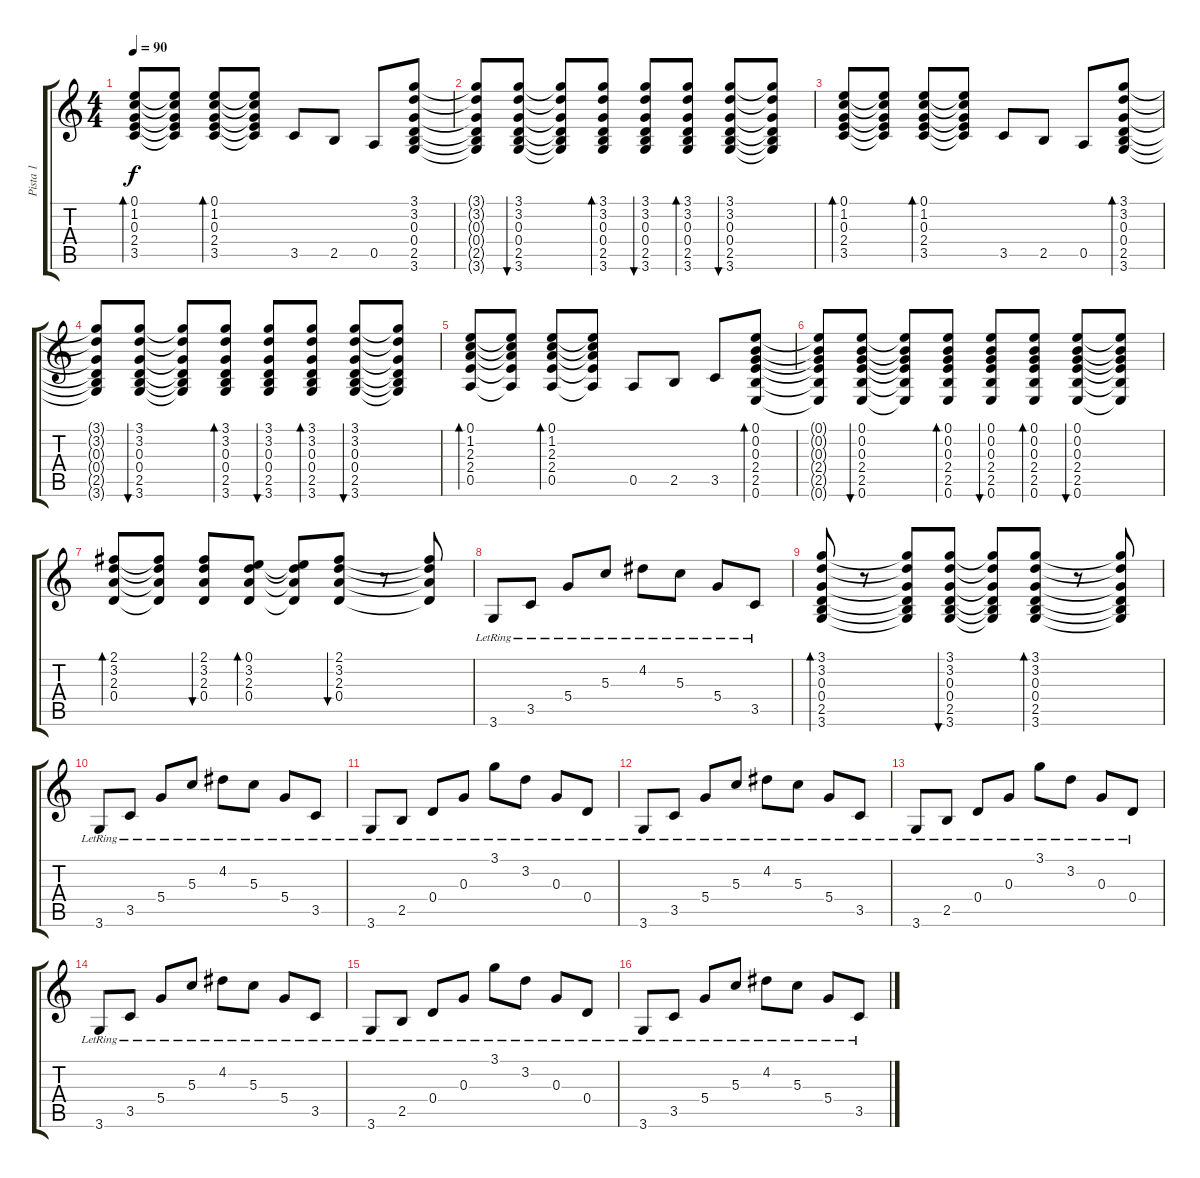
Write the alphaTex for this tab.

\track ("Pista 1" "Pista 1") {instrument acousticguitarsteel}
\staff {score tabs}
\tuning (E4 B3 G3 D3 A2 E2) {hide}
\ts (4 4)
\tempo 90
\clef g2
\ks c
(0.1 1.2 0.3 2.4 3.5).8{bd 60 dy f} (0.1{t} 1.2{t} 0.3{t} 2.4{t} 3.5{t}).8 (0.1 1.2 0.3 2.4 3.5).8{bd 60} (0.1{t} 1.2{t} 0.3{t} 2.4{t} 3.5{t}).8 3.5.8 2.5.8 0.5.8 (3.1 3.2 0.3 0.4 2.5 3.6).8 |
(3.1{t} 3.2{t} 0.3{t} 0.4{t} 2.5{t} 3.6{t}).8 (3.1 3.2 0.3 0.4 2.5 3.6).8{bu 60} (3.1{t} 3.2{t} 0.3{t} 0.4{t} 2.5{t} 3.6{t}).8 (3.1 3.2 0.3 0.4 2.5 3.6).8{bd 60} (3.1 3.2 0.3 0.4 2.5 3.6).8{bu 60} (3.1 3.2 0.3 0.4 2.5 3.6).8{bd 60} (3.1 3.2 0.3 0.4 2.5 3.6).8{bu 60} (3.1{t} 3.2{t} 0.3{t} 0.4{t} 2.5{t} 3.6{t}).8 |
(0.1 1.2 0.3 2.4 3.5).8{bd 60} (0.1{t} 1.2{t} 0.3{t} 2.4{t} 3.5{t}).8 (0.1 1.2 0.3 2.4 3.5).8{bd 60} (0.1{t} 1.2{t} 0.3{t} 2.4{t} 3.5{t}).8 3.5.8 2.5.8 0.5.8 (3.1 3.2 0.3 0.4 2.5 3.6).8{bd 60} |
(3.1{t} 3.2{t} 0.3{t} 0.4{t} 2.5{t} 3.6{t}).8 (3.1 3.2 0.3 0.4 2.5 3.6).8{bu 60} (3.1{t} 3.2{t} 0.3{t} 0.4{t} 2.5{t} 3.6{t}).8 (3.1 3.2 0.3 0.4 2.5 3.6).8{bd 60} (3.1 3.2 0.3 0.4 2.5 3.6).8{bu 60} (3.1 3.2 0.3 0.4 2.5 3.6).8{bd 60} (3.1 3.2 0.3 0.4 2.5 3.6).8{bu 60} (3.1{t} 3.2{t} 0.3{t} 0.4{t} 2.5{t} 3.6{t}).8 |
(0.1 1.2 2.3 2.4 0.5).8{bd 60} (0.1{t} 1.2{t} 2.3{t} 2.4{t} 0.5{t}).8 (0.1 1.2 2.3 2.4 0.5).8{bd 60} (0.1{t} 1.2{t} 2.3{t} 2.4{t} 0.5{t}).8 0.5.8 2.5.8 3.5.8 (0.1 0.2 0.3 2.4 2.5 0.6).8{bd 60} |
(0.1{t} 0.2{t} 0.3{t} 2.4{t} 2.5{t} 0.6{t}).8 (0.1 0.2 0.3 2.4 2.5 0.6).8{bu 60} (0.1{t} 0.2{t} 0.3{t} 2.4{t} 2.5{t} 0.6{t}).8 (0.1 0.2 0.3 2.4 2.5 0.6).8{bd 60} (0.1 0.2 0.3 2.4 2.5 0.6).8{bu 60} (0.1 0.2 0.3 2.4 2.5 0.6).8{bd 60} (0.1 0.2 0.3 2.4 2.5 0.6).8{bu 60} (0.1{t} 0.2{t} 0.3{t} 2.4{t} 2.5{t} 0.6{t}).8 |
(2.1 3.2 2.3 0.4).8{bd 60} (2.1{t} 3.2{t} 2.3{t} 0.4{t}).8 (2.1 3.2 2.3 0.4).8{bu 60} (0.1 3.2 2.3 0.4).8{bd 60} (0.1{t} 3.2{t} 2.3{t} 0.4{t}).8 (2.1 3.2 2.3 0.4).8{bu 60} r.8 (2.1{t} 3.2{t} 2.3{t} 0.4{t}).8 |
3.6{lr}.8 3.5{lr}.8 5.4{lr}.8 5.3{lr}.8 4.2{lr}.8 5.3{lr}.8 5.4{lr}.8 3.5{lr}.8 |
(3.1 3.2 0.3 0.4 2.5 3.6).8{bd 60} r.8 (3.1{t} 3.2{t} 0.3{t} 0.4{t} 2.5{t} 3.6{t}).8 (3.1 3.2 0.3 0.4 2.5 3.6).8{bu 60} (3.1{t} 3.2{t} 0.3{t} 0.4{t} 2.5{t} 3.6{t}).8 (3.1 3.2 0.3 0.4 2.5 3.6).8{bd 60} r.8 (3.1{t} 3.2{t} 0.3{t} 0.4{t} 2.5{t} 3.6{t}).8 |
3.6{lr}.8 3.5{lr}.8 5.4{lr}.8 5.3{lr}.8 4.2{lr}.8 5.3{lr}.8 5.4{lr}.8 3.5{lr}.8 |
3.6{lr}.8 2.5{lr}.8 0.4{lr}.8 0.3{lr}.8 3.1{lr}.8 3.2{lr}.8 0.3{lr}.8 0.4{lr}.8 |
3.6{lr}.8 3.5{lr}.8 5.4{lr}.8 5.3{lr}.8 4.2{lr}.8 5.3{lr}.8 5.4{lr}.8 3.5{lr}.8 |
3.6{lr}.8 2.5{lr}.8 0.4{lr}.8 0.3{lr}.8 3.1{lr}.8 3.2{lr}.8 0.3{lr}.8 0.4{lr}.8 |
3.6{lr}.8 3.5{lr}.8 5.4{lr}.8 5.3{lr}.8 4.2{lr}.8 5.3{lr}.8 5.4{lr}.8 3.5{lr}.8 |
3.6{lr}.8 2.5{lr}.8 0.4{lr}.8 0.3{lr}.8 3.1{lr}.8 3.2{lr}.8 0.3{lr}.8 0.4{lr}.8 |
3.6{lr}.8 3.5{lr}.8 5.4{lr}.8 5.3{lr}.8 4.2{lr}.8 5.3{lr}.8 5.4{lr}.8 3.5{lr}.8
